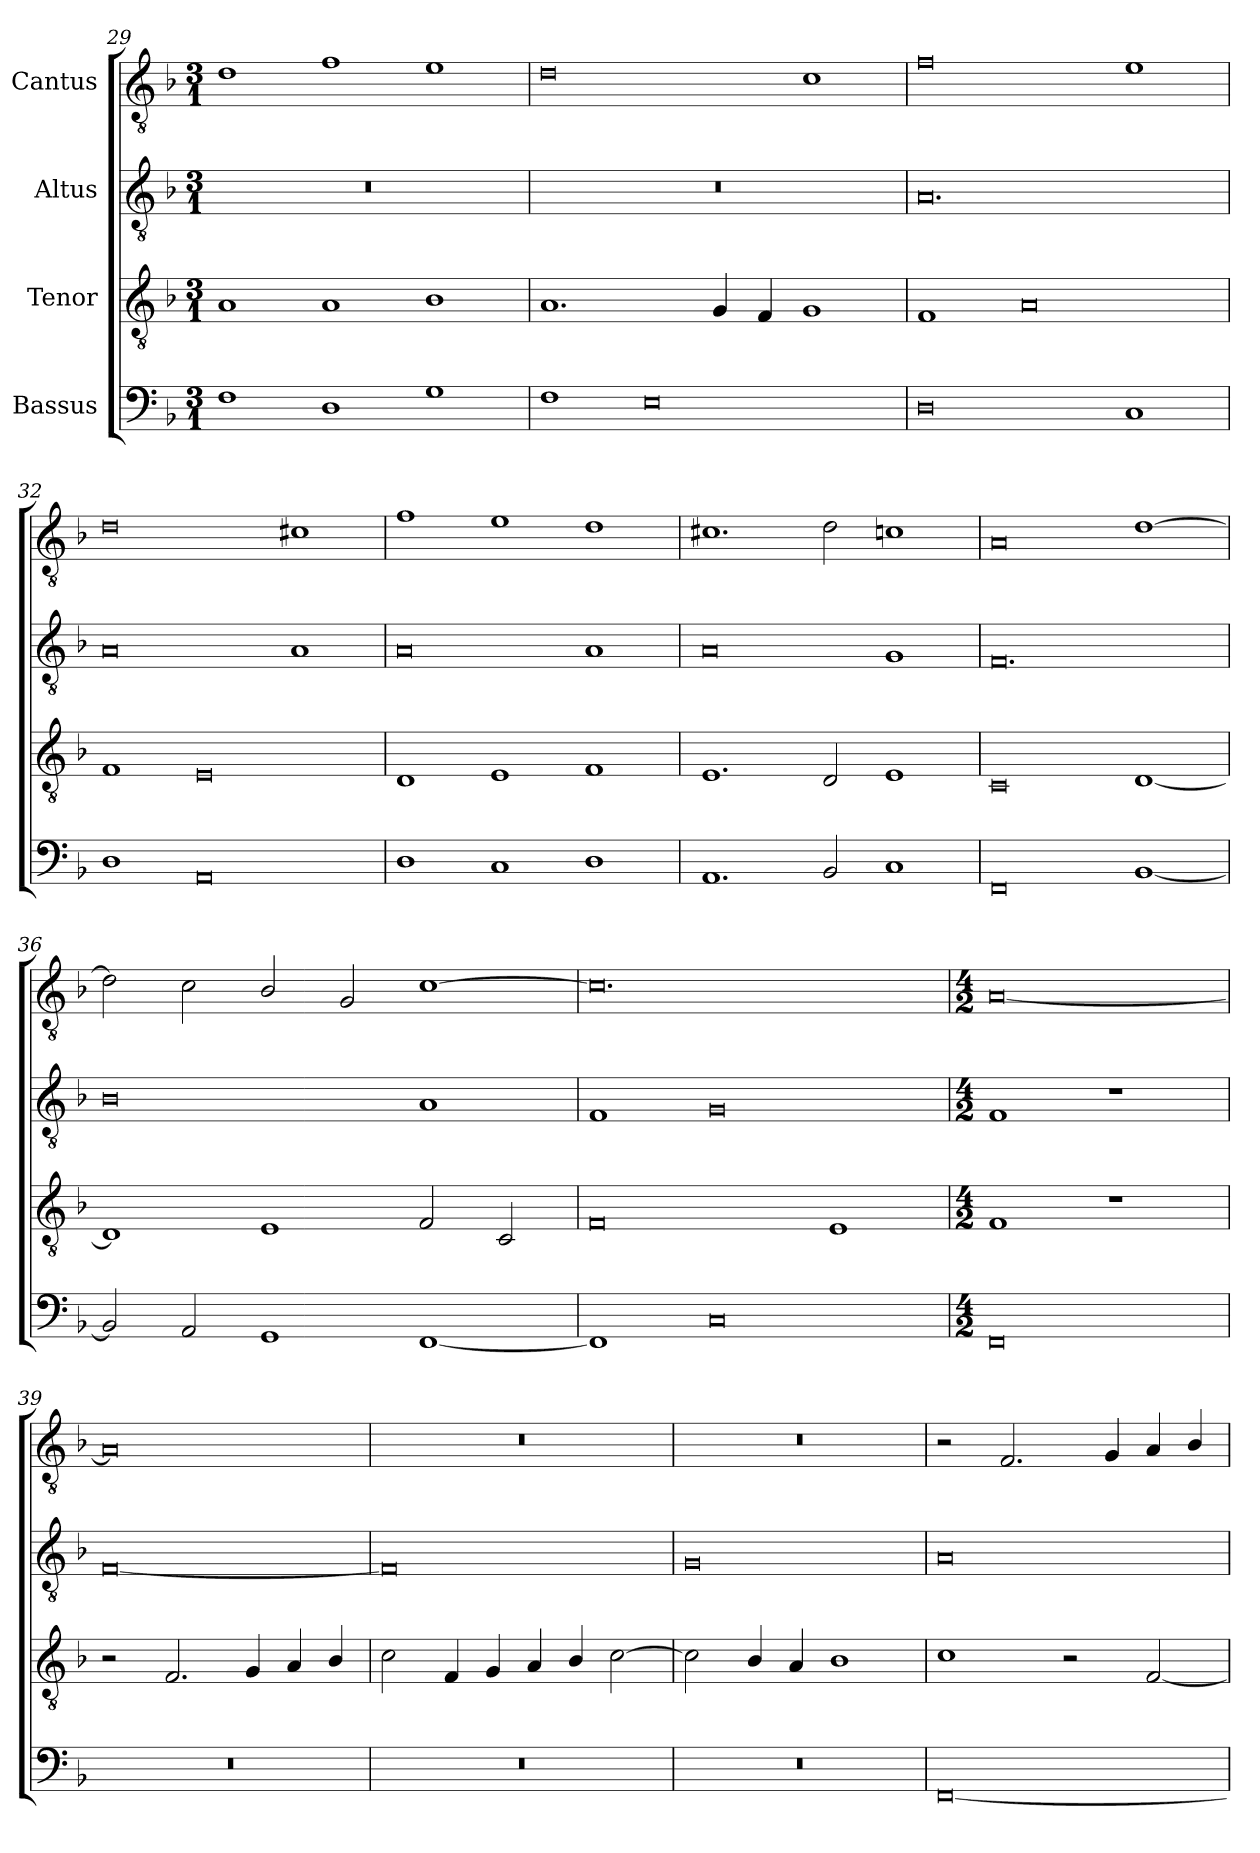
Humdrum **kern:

**kern	**kern	**kern	**kern
*part4	*part3	*part2	*part1
*staff4	*staff3	*staff2	*staff1
*I"Bassus	*I"Tenor	*I"Altus	*I"Cantus
*clefF4	*clefGv2	*clefGv2	*clefGv2
*k[b-]	*k[b-]	*k[b-]	*k[b-]
*M3/1	*M3/1	*M3/1	*M3/1
=29	=29	=29	=29
!	!	!LO:N:vis=0	!
1F\	1A/	0.r	1d\
1D/	1A/	.	1f\
1G\	1B-/	.	1e\
=30	=30	=30	=30
!	!	!LO:N:vis=0	!
1F\	1.A/	0.r	0d\
0E\	.	.	.
.	4G/	.	.
.	4F/	.	.
.	1G/	.	1c\
=31	=31	=31	=31
0D/	1F/	0.A/	0f\
.	0A/	.	.
1C/	.	.	1e\
=32	=32	=32	=32
1D/	1F/	0A/	0d\
0AA/	0E/	.	.
.	.	1A/	1c#X\
=33	=33	=33	=33
1D/	1D/	0A/	1f\
1C/	1E/	.	1e\
1D/	1F/	1A/	1d\
=34	=34	=34	=34
1.AA/	1.E/	0A/	1.c#X\
2BB-/	2D/	.	2d\
1C/	1E/	1G/	1cn\
=35	=35	=35	=35
0FF/	0C/	0.F/	0A/
[1BB-/	[1D/	.	[1d\
=36	=36	=36	=36
2BB-/]	1D/]	0B-/	2d\]
2AA/	.	.	2c\
1GG/	1E/	.	2B-/
.	.	.	2G/
[1FF/	2F/	1A/	[1c\
.	2C/	.	.
=37	=37	=37	=37
1FF/]	0F/	1F/	0.c\]
0C/	.	0G/	.
.	1E/	.	.
=38	=38	=38	=38
*M4/2	*M4/2	*M4/2	*M4/2
0FF/	1F/	1F/	[0A/
.	1r	1r	.
=39	=39	=39	=39
0r	2r	[0F/	0A/]
.	2.F/	.	.
.	4G/	.	.
.	4A/	.	.
.	4B-/	.	.
=40	=40	=40	=40
0r	2c\	0F/]	0r
.	4F/	.	.
.	4G/	.	.
.	4A/	.	.
.	4B-/	.	.
.	[2c\	.	.
=41	=41	=41	=41
0r	2c\]	0G/	0r
.	4B-/	.	.
.	4A/	.	.
.	1B-/	.	.
=42	=42	=42	=42
[0FF/	1c\	0A/	2r
.	.	.	2.F/
.	2r	.	.
.	.	.	4G/
.	[2F/	.	4A/
.	.	.	4B-/
=	=	=	=
*-	*-	*-	*-
